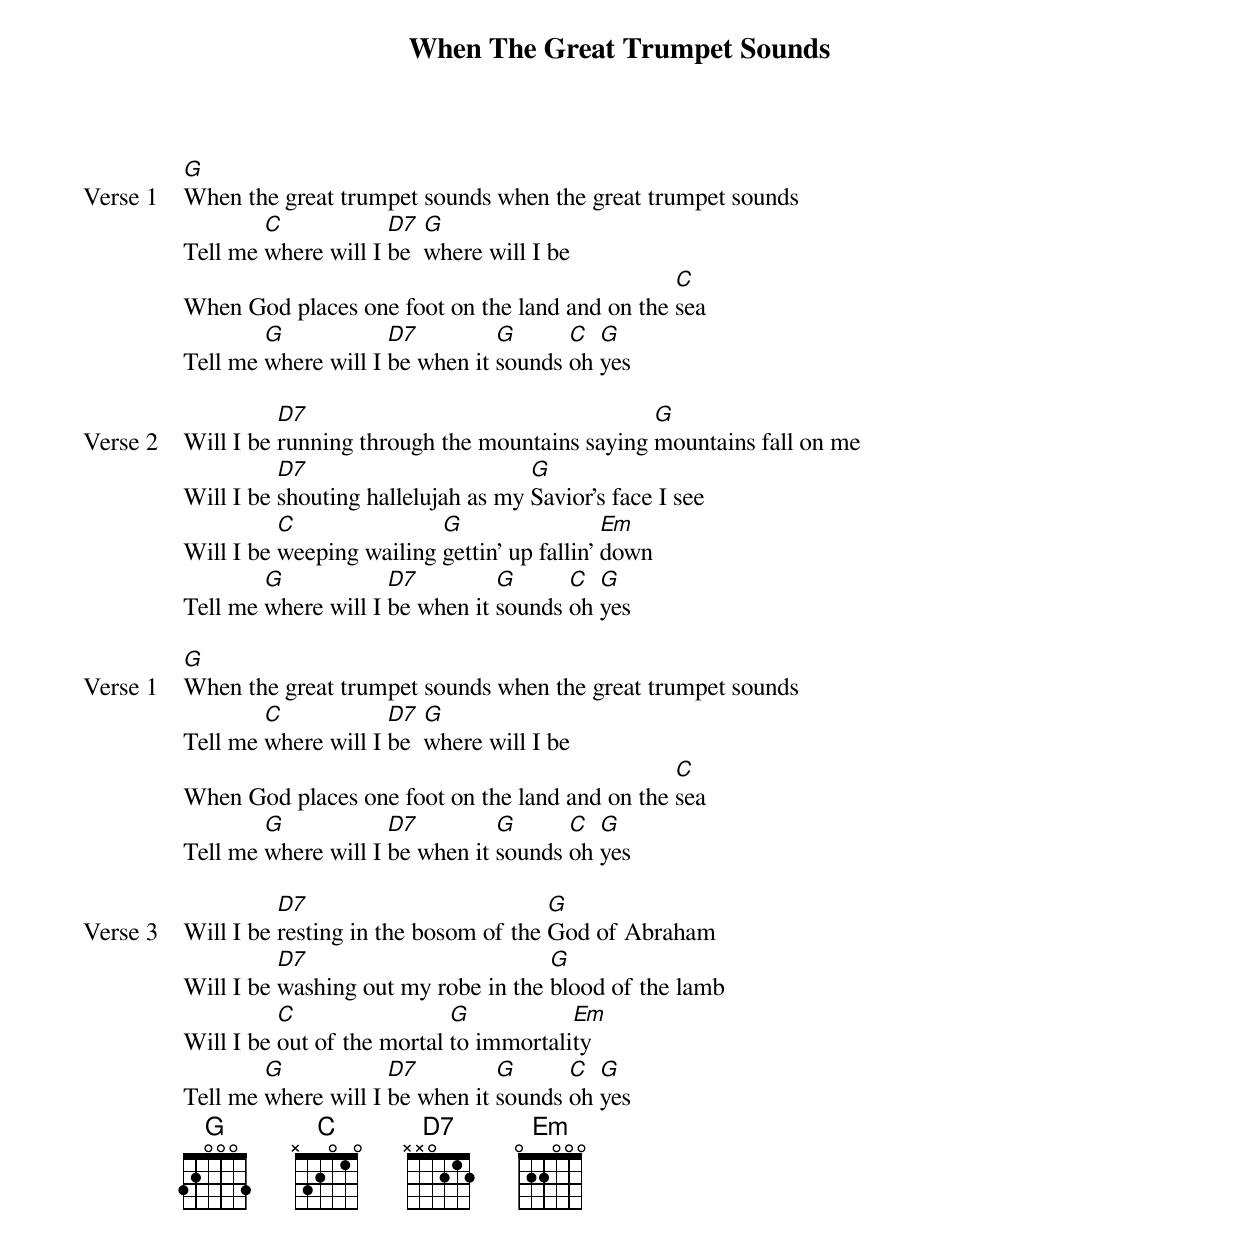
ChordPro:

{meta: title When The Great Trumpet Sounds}
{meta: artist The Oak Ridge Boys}
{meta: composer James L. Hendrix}
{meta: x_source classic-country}
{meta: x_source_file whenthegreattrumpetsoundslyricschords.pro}
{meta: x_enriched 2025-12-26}

{start_of_verse: Verse 1}
[G]When the great trumpet sounds when the great trumpet sounds
Tell me [C]where will I [D7]be  [G]where will I be
When God places one foot on the land and on the [C]sea
Tell me [G]where will I [D7]be when it [G]sounds [C]oh [G]yes
{end_of_verse}

{start_of_verse: Verse 2}
Will I be [D7]running through the mountains saying [G]mountains fall on me
Will I be [D7]shouting hallelujah as my [G]Savior's face I see
Will I be [C]weeping wailing [G]gettin' up fallin' [Em]down
Tell me [G]where will I [D7]be when it [G]sounds [C]oh [G]yes
{end_of_verse}

{start_of_verse: Verse 1}
[G]When the great trumpet sounds when the great trumpet sounds
Tell me [C]where will I [D7]be  [G]where will I be
When God places one foot on the land and on the [C]sea
Tell me [G]where will I [D7]be when it [G]sounds [C]oh [G]yes
{end_of_verse}

{start_of_verse: Verse 3}
Will I be [D7]resting in the bosom of the [G]God of Abraham
Will I be [D7]washing out my robe in the [G]blood of the lamb
Will I be [C]out of the mortal [G]to immortali[Em]ty
Tell me [G]where will I [D7]be when it [G]sounds [C]oh [G]yes
{end_of_verse}
